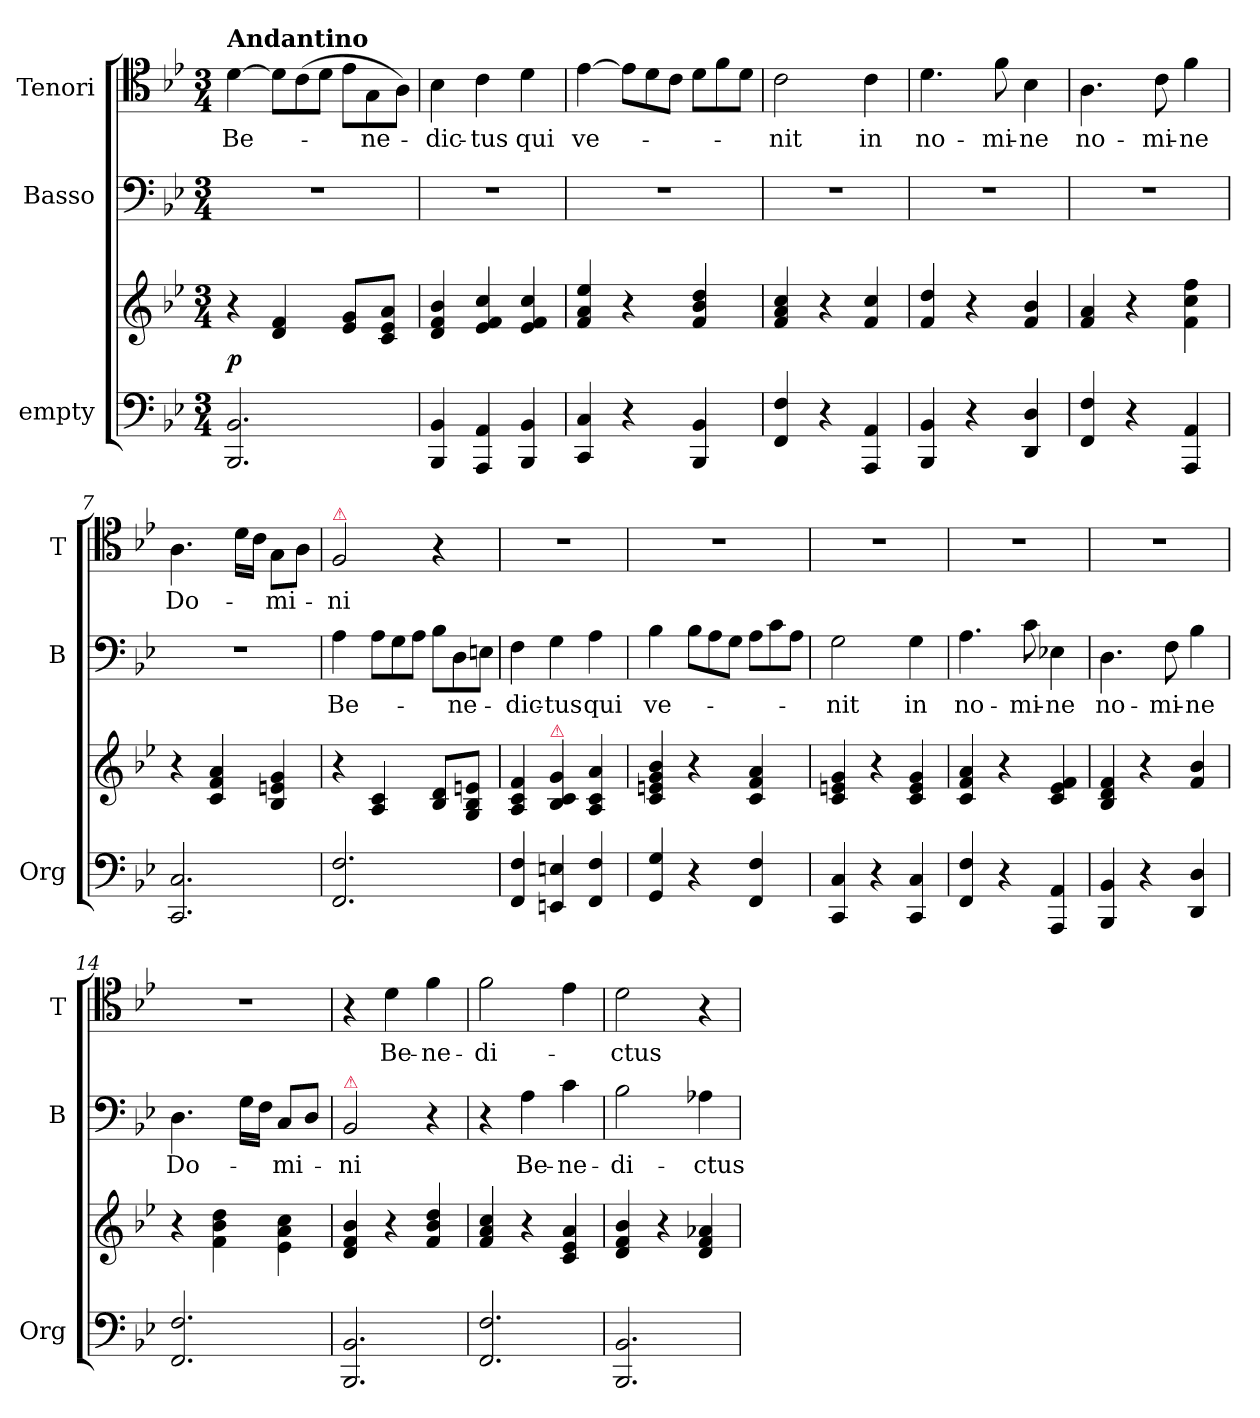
**kern	**kern	**dynam	**kern	**text	**kern	**text
*part3	*part3	*part3	*part2	*part2	*part1	*part1
*staff4	*staff3	*staff3/4	*staff2	*staff2	*staff1	*staff1
*I"empty	*	*	*I"Basso	*	*I"Tenori	*
*I'Org	*	*	*I'B	*	*I'T	*
*clefF4	*clefG2	*	*clefF4	*	*clefC4	*
*k[b-e-]	*k[b-e-]	*	*k[b-e-]	*	*k[b-e-]	*
*B-:	*B-:	*	*B-:	*	*B-:	*
*M3/4	*M3/4	*	*M3/4	*	*M3/4	*
=1	=1	=1	=1	=1	=1	=1
!	!	!	!	!	!LO:TX:a:B:t=Andantino	!
2.BBB-/ 2.BB-/	4r	p	2.r	.	[4d\	Be-
*	*	*	*	*	*Xtuplet	*
.	4d/ 4f/	.	.	.	12d\L]	.
.	.	.	.	.	(12c\	.
.	.	.	.	.	12d\J	.
.	8e-/ 8g/L	.	.	.	12e-\L	.
.	.	.	.	.	12G\	-ne-
.	8c/ 8e-/ 8a/J	.	.	.	.	.
.	.	.	.	.	12A\J)	.
=2	=2	=2	=2	=2	=2	=2
4BBB-/ 4BB-/	4d/ 4f/ 4b-/	.	2.r	.	4B-\	-dic-
4AAA/ 4AA/	4e-/ 4f/ 4cc/	.	.	.	4c\	-tus
4BBB-/ 4BB-/	4e-/ 4f/ 4cc/	.	.	.	4d\	qui
=3	=3	=3	=3	=3	=3	=3
4CC/ 4C/	4f/ 4a/ 4ee-/	.	2.r	.	[4e-\	ve-
4r	4r	.	.	.	12e-\L]	.
.	.	.	.	.	12d\	.
.	.	.	.	.	12c\J	.
4BBB-/ 4BB-/	4f/ 4b-/ 4dd/	.	.	.	12d\L	.
.	.	.	.	.	12f\	.
.	.	.	.	.	12d\J	.
=4	=4	=4	=4	=4	=4	=4
4FF/ 4F/	4f/ 4a/ 4cc/	.	2.r	.	2c\	-nit
4r	4r	.	.	.	.	.
4AAA/ 4AA/	4f/ 4cc/	.	.	.	4c\	in
=5	=5	=5	=5	=5	=5	=5
4BBB-/ 4BB-/	4f/ 4dd/	.	2.r	.	4.d\	no-
4r	4r	.	.	.	.	.
.	.	.	.	.	8f\	-mi-
4DD/ 4D/	4f/ 4b-/	.	.	.	4B-\	-ne
=6	=6	=6	=6	=6	=6	=6
4FF/ 4F/	4f/ 4a/	.	2.r	.	4.A\	no-
4r	4r	.	.	.	.	.
.	.	.	.	.	8c\	-mi-
4AAA/ 4AA/	4f\ 4cc\ 4ff\	.	.	.	4f\	-ne
=7	=7	=7	=7	=7	=7	=7
2.CC/ 2.C/	4r	.	2.r	.	4.A\	Do-
.	4c/ 4f/ 4a/	.	.	.	.	.
.	.	.	.	.	16d\LL	.
.	.	.	.	.	16c\JJ	.
.	4B-/ 4en/ 4g/	.	.	.	8G\L	-mi-
.	.	.	.	.	8A\J	.
=8	=8	=8	=8	=8	=8	=8
!	!	!	!	!	!LO:TX:a:color=crimson:t=⚠	!
2.FF/ 2.F/	4r	.	4A\	Be-	2F/	-ni
*	*	*	*Xtuplet	*	*	*
.	4A/ 4c/	.	12A\L	.	.	.
.	.	.	12G\	.	.	.
.	.	.	12A\J	.	.	.
.	8B-/ 8d/L	.	12B-\L	.	4r	.
.	.	.	12D\	-ne-	.	.
.	8G/ 8B-/ 8en/J	.	.	.	.	.
.	.	.	12En\J	.	.	.
=9	=9	=9	=9	=9	=9	=9
4FF/ 4F/	4A/ 4c/ 4f/	.	4F\	-dic-	2.r	.
!	!LO:TX:a:color=crimson:t=⚠	!	!	!	!	!
4EEn/ 4En/	4B-/ 4c/ 4g/	.	4G\	-tus	.	.
4FF/ 4F/	4A/ 4c/ 4a/	.	4A\	qui	.	.
=10	=10	=10	=10	=10	=10	=10
4GG/ 4G/	4c/ 4en/ 4g/ 4b-/	.	4B-\	ve-	2.r	.
4r	4r	.	12B-\L	.	.	.
.	.	.	12A\	.	.	.
.	.	.	12G\J	.	.	.
4FF/ 4F/	4c/ 4f/ 4a/	.	12A\L	.	.	.
.	.	.	12c\	.	.	.
.	.	.	12A\J	.	.	.
=11	=11	=11	=11	=11	=11	=11
4CC/ 4C/	4c/ 4en/ 4g/	.	2G\	-nit	2.r	.
4r	4r	.	.	.	.	.
4CC/ 4C/	4c/ 4e/ 4g/	.	4G\	in	.	.
=12	=12	=12	=12	=12	=12	=12
4FF/ 4F/	4c/ 4f/ 4a/	.	4.A\	no-	2.r	.
4r	4r	.	.	.	.	.
.	.	.	8c\	-mi-	.	.
4AAA/ 4AA/	4c/ 4e-/ 4f/	.	4E-X\	-ne	.	.
=13	=13	=13	=13	=13	=13	=13
4BBB-/ 4BB-/	4B-/ 4d/ 4f/	.	4.D\	no-	2.r	.
4r	4r	.	.	.	.	.
.	.	.	8F\	-mi-	.	.
4DD/ 4D/	4f/ 4b-/	.	4B-\	-ne	.	.
=14	=14	=14	=14	=14	=14	=14
2.FF/ 2.F/	4r	.	4.D\	Do-	2.r	.
.	4f\ 4b-\ 4dd\	.	.	.	.	.
.	.	.	16G\LL	.	.	.
.	.	.	16F\JJ	.	.	.
.	4e-\ 4a\ 4cc\	.	8C/L	-mi-	.	.
.	.	.	8D/J	.	.	.
=15	=15	=15	=15	=15	=15	=15
!	!	!	!LO:TX:a:color=crimson:t=⚠	!	!	!
2.BBB-/ 2.BB-/	4d/ 4f/ 4b-/	.	2BB-/	-ni	4r	.
.	4r	.	.	.	4d\	Be-
.	4f/ 4b-/ 4dd/	.	4r	.	4f\	-ne-
=16	=16	=16	=16	=16	=16	=16
2.FF/ 2.F/	4f/ 4a/ 4cc/	.	4r	.	2f\	-di-
.	4r	.	4A\	Be-	.	.
.	4c/ 4e-/ 4a/	.	4c\	-ne-	4e-\	.
=17	=17	=17	=17	=17	=17	=17
2.BBB-/ 2.BB-/	4d/ 4f/ 4b-/	.	2B-\	-di-	2d\	-ctus
.	4r	.	.	.	.	.
.	4d/ 4f/ 4a-X/	.	4A-X\	-ctus	4r	.
=	=	=	=	=	=	=
*-	*-	*-	*-	*-	*-	*-
